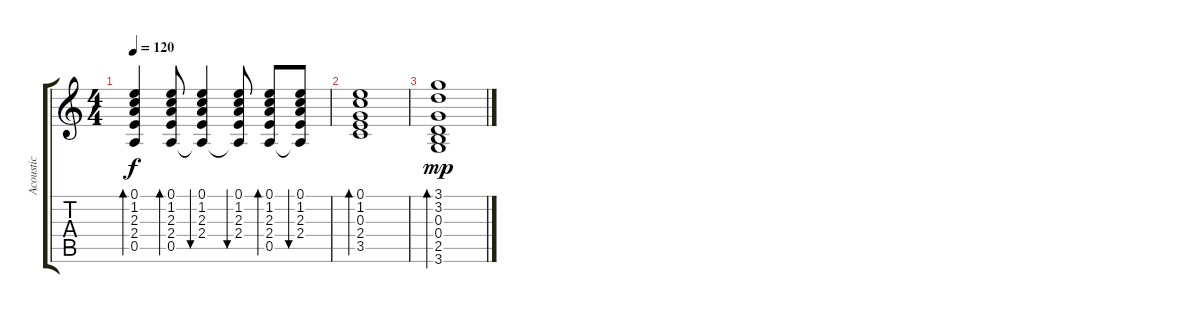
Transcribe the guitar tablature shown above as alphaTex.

\track ("Acoustic" "Acoustic") {instrument acousticguitarsteel}
\staff {score tabs}
\tuning (E4 B3 G3 D3 A2 E2) {hide}
\ts (4 4)
\tempo 120
\clef g2
\ks c
(0.1 1.2 2.3 2.4 0.5).4{bd 30 dy f} (0.1 1.2 2.3 2.4 0.5).8{bd 30} (0.1 1.2 2.3 2.4 0.5{t}).4{bu 30} (0.1 1.2 2.3 2.4 0.5{t}).8{bu 30} (0.1 1.2 2.3 2.4 0.5).8{bd 30} (0.1 1.2 2.3 2.4 0.5{t}).8{bu 30} |
(0.1 1.2 0.3 2.4 3.5).1{bd 30} |
(3.1 3.2 0.3 0.4 2.5 3.6).1{bd 30 dy mp}
